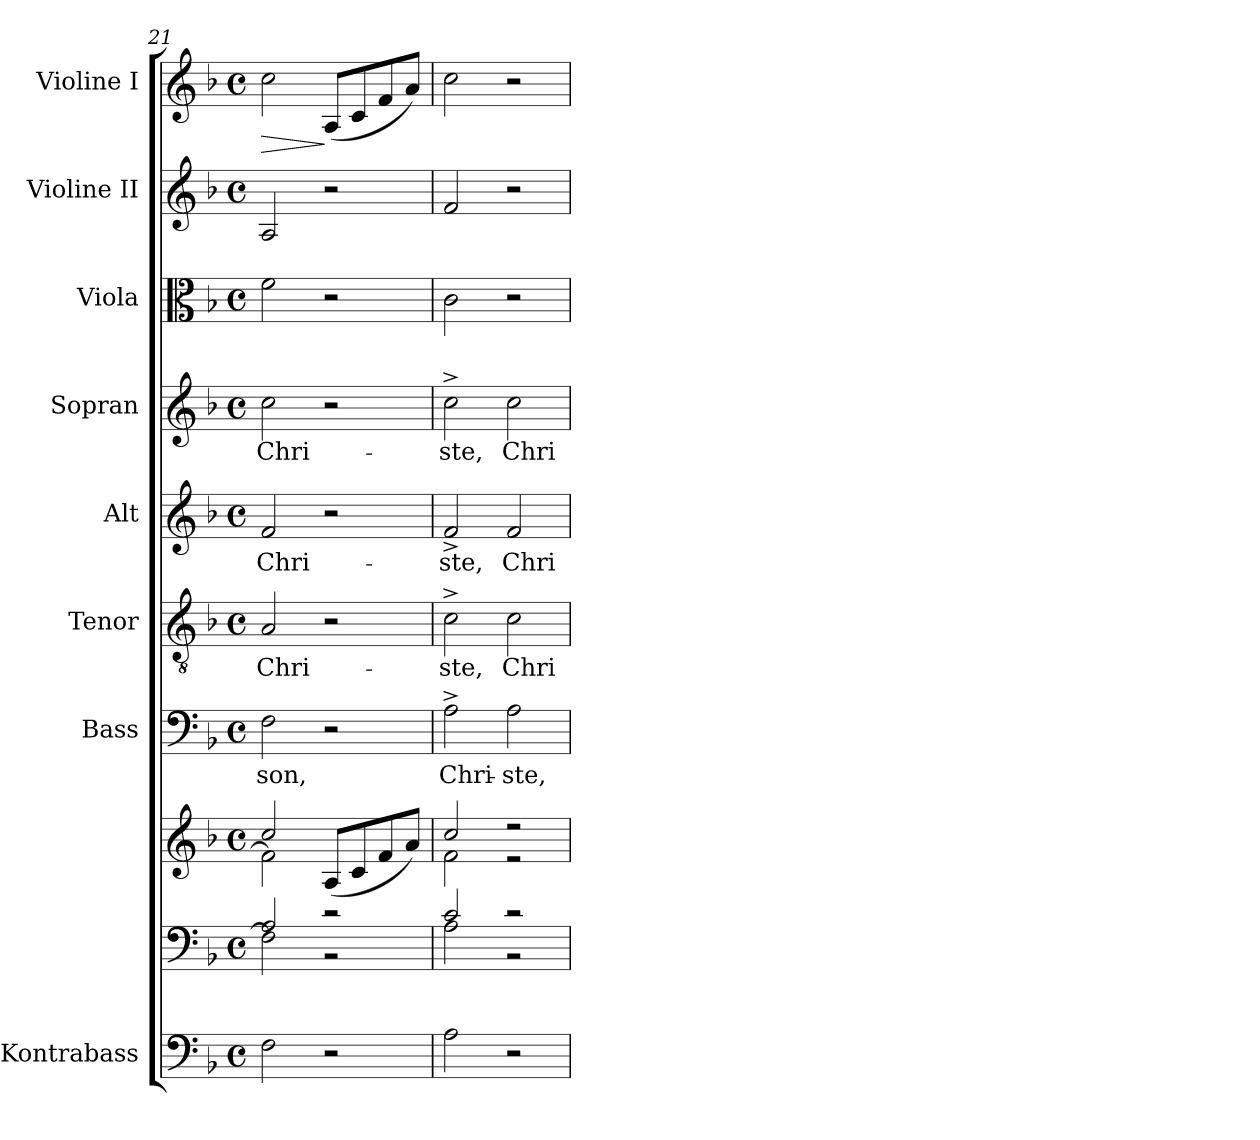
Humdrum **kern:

**kern	**kern	**kern	**kern	**text	**kern	**text	**kern	**text	**kern	**text	**kern	**kern	**kern	**dynam
*part9	*part8	*part8	*part7	*part7	*part6	*part6	*part5	*part5	*part4	*part4	*part3	*part2	*part1	*part1
*staff10	*staff9	*staff8	*staff7	*staff7	*staff6	*staff6	*staff5	*staff5	*staff4	*staff4	*staff3	*staff2	*staff1	*staff1
*I"Kontrabass	*	*	*I"Bass	*	*I"Tenor	*	*I"Alt	*	*I"Sopran	*	*I"Viola	*I"Violine II	*I"Violine I	*
*I'Kb.	*	*	*I'B.	*	*I'T.	*	*I'A.	*	*I'S.	*	*I'Vla.	*I'Vl. II	*I'Vl. I	*
*clefF4	*clefF4	*clefG2	*clefF4	*	*clefGv2	*	*clefG2	*	*clefG2	*	*clefC3	*clefG2	*clefG2	*
*ITrd7c12	*	*	*	*	*	*	*	*	*	*	*	*	*	*
*k[b-]	*k[b-]	*k[b-]	*k[b-]	*	*k[b-]	*	*k[b-]	*	*k[b-]	*	*k[b-]	*k[b-]	*k[b-]	*
*F:	*F:	*F:	*F:	*	*F:	*	*F:	*	*F:	*	*F:	*F:	*F:	*
*M4/4	*M4/4	*M4/4	*M4/4	*	*M4/4	*	*M4/4	*	*M4/4	*	*M4/4	*M4/4	*M4/4	*
*met(c)	*met(c)	*met(c)	*met(c)	*	*met(c)	*	*met(c)	*	*met(c)	*	*met(c)	*met(c)	*met(c)	*
=21	=21	=21	=21	=21	=21	=21	=21	=21	=21	=21	=21	=21	=21	=21
*	*^	*^	*	*	*	*	*	*	*	*	*	*	*	*
!	!	!	!	!	!	!LO:LY:b	!	!LO:LY:b	!	!LO:LY:b	!	!LO:LY:b	!	!	!	!LO:HP:b
2FF\	2A/	2F\]	2cc/	2f\]	2F\	-son,	2A/	Chri-	2f/	Chri-	2cc\	Chri-	2f\	2A/	2cc\	>
2r	2r	2r	(<8A/L	2ryy	2r	.	2r	.	2r	.	2r	.	2r	2r	(<8A/L	]
.	.	.	8c/	.	.	.	.	.	.	.	.	.	.	.	8c/	.
.	.	.	8f/	.	.	.	.	.	.	.	.	.	.	.	8f/	.
.	.	.	8a/J)	.	.	.	.	.	.	.	.	.	.	.	8a/J)	.
=22	=22	=22	=22	=22	=22	=22	=22	=22	=22	=22	=22	=22	=22	=22	=22	=22
!	!	!	!	!	!	!LO:LY:b	!	!LO:LY:b	!	!LO:LY:b	!	!LO:LY:b	!	!	!	!
2AA\	2c/	2A\	2cc/	2f\	2A^>\	Chri-	2c^>\	-ste,	2f^</	-ste,	2cc^>\	-ste,	2c\	2f/	2cc\	.
!	!	!	!	!	!	!LO:LY:b	!	!LO:LY:b	!	!LO:LY:b	!	!LO:LY:b	!	!	!	!
2r	2r	2r	2r	2r	2A\	-ste,	2c\	Chri-	2f/	Chri-	2cc\	Chri-	2r	2r	2r	.
*	*v	*v	*	*	*	*	*	*	*	*	*	*	*	*	*	*
*	*	*v	*v	*	*	*	*	*	*	*	*	*	*	*	*
=	=	=	=	=	=	=	=	=	=	=	=	=	=	=
*-	*-	*-	*-	*-	*-	*-	*-	*-	*-	*-	*-	*-	*-	*-
